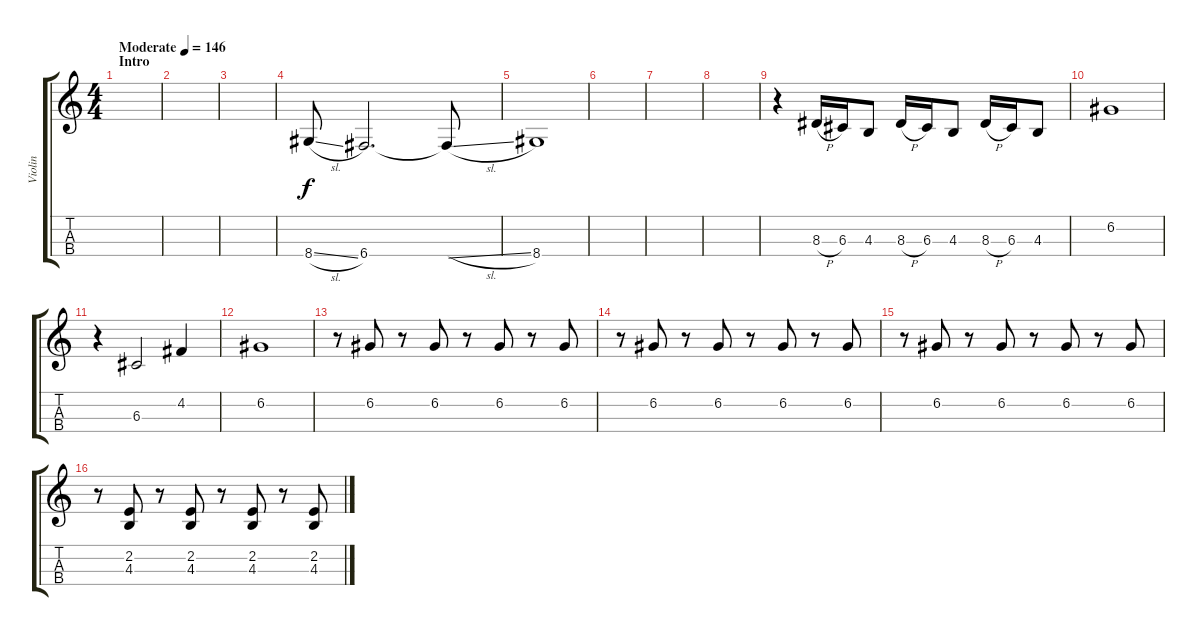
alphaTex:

\track ("Violin" "Violin") {instrument violin}
\staff {score tabs}
\tuning (A4 D4 G3 C3) {hide}
\ts (4 4)
\section ("" "Intro")
\tempo (146 "Moderate")
\clef g2
\ks c
|
|
|
8.4{sl}.8 6.4.2{d} 6.4{sl t}.8 |
8.4.1 |
|
|
|
r.4 8.3{h}.16 6.3.16 4.3.8 8.3{h}.16 6.3.16 4.3.8 8.3{h}.16 6.3.16 4.3.8 |
6.2.1 |
r.4 6.3.2 4.2.4 |
6.2.1 |
r.8 6.2.8 r.8 6.2.8 r.8 6.2.8 r.8 6.2.8 |
r.8 6.2.8 r.8 6.2.8 r.8 6.2.8 r.8 6.2.8 |
r.8 6.2.8 r.8 6.2.8 r.8 6.2.8 r.8 6.2.8 |
r.8 (2.2 4.3).8 r.8 (2.2 4.3).8 r.8 (2.2 4.3).8 r.8 (2.2 4.3).8
